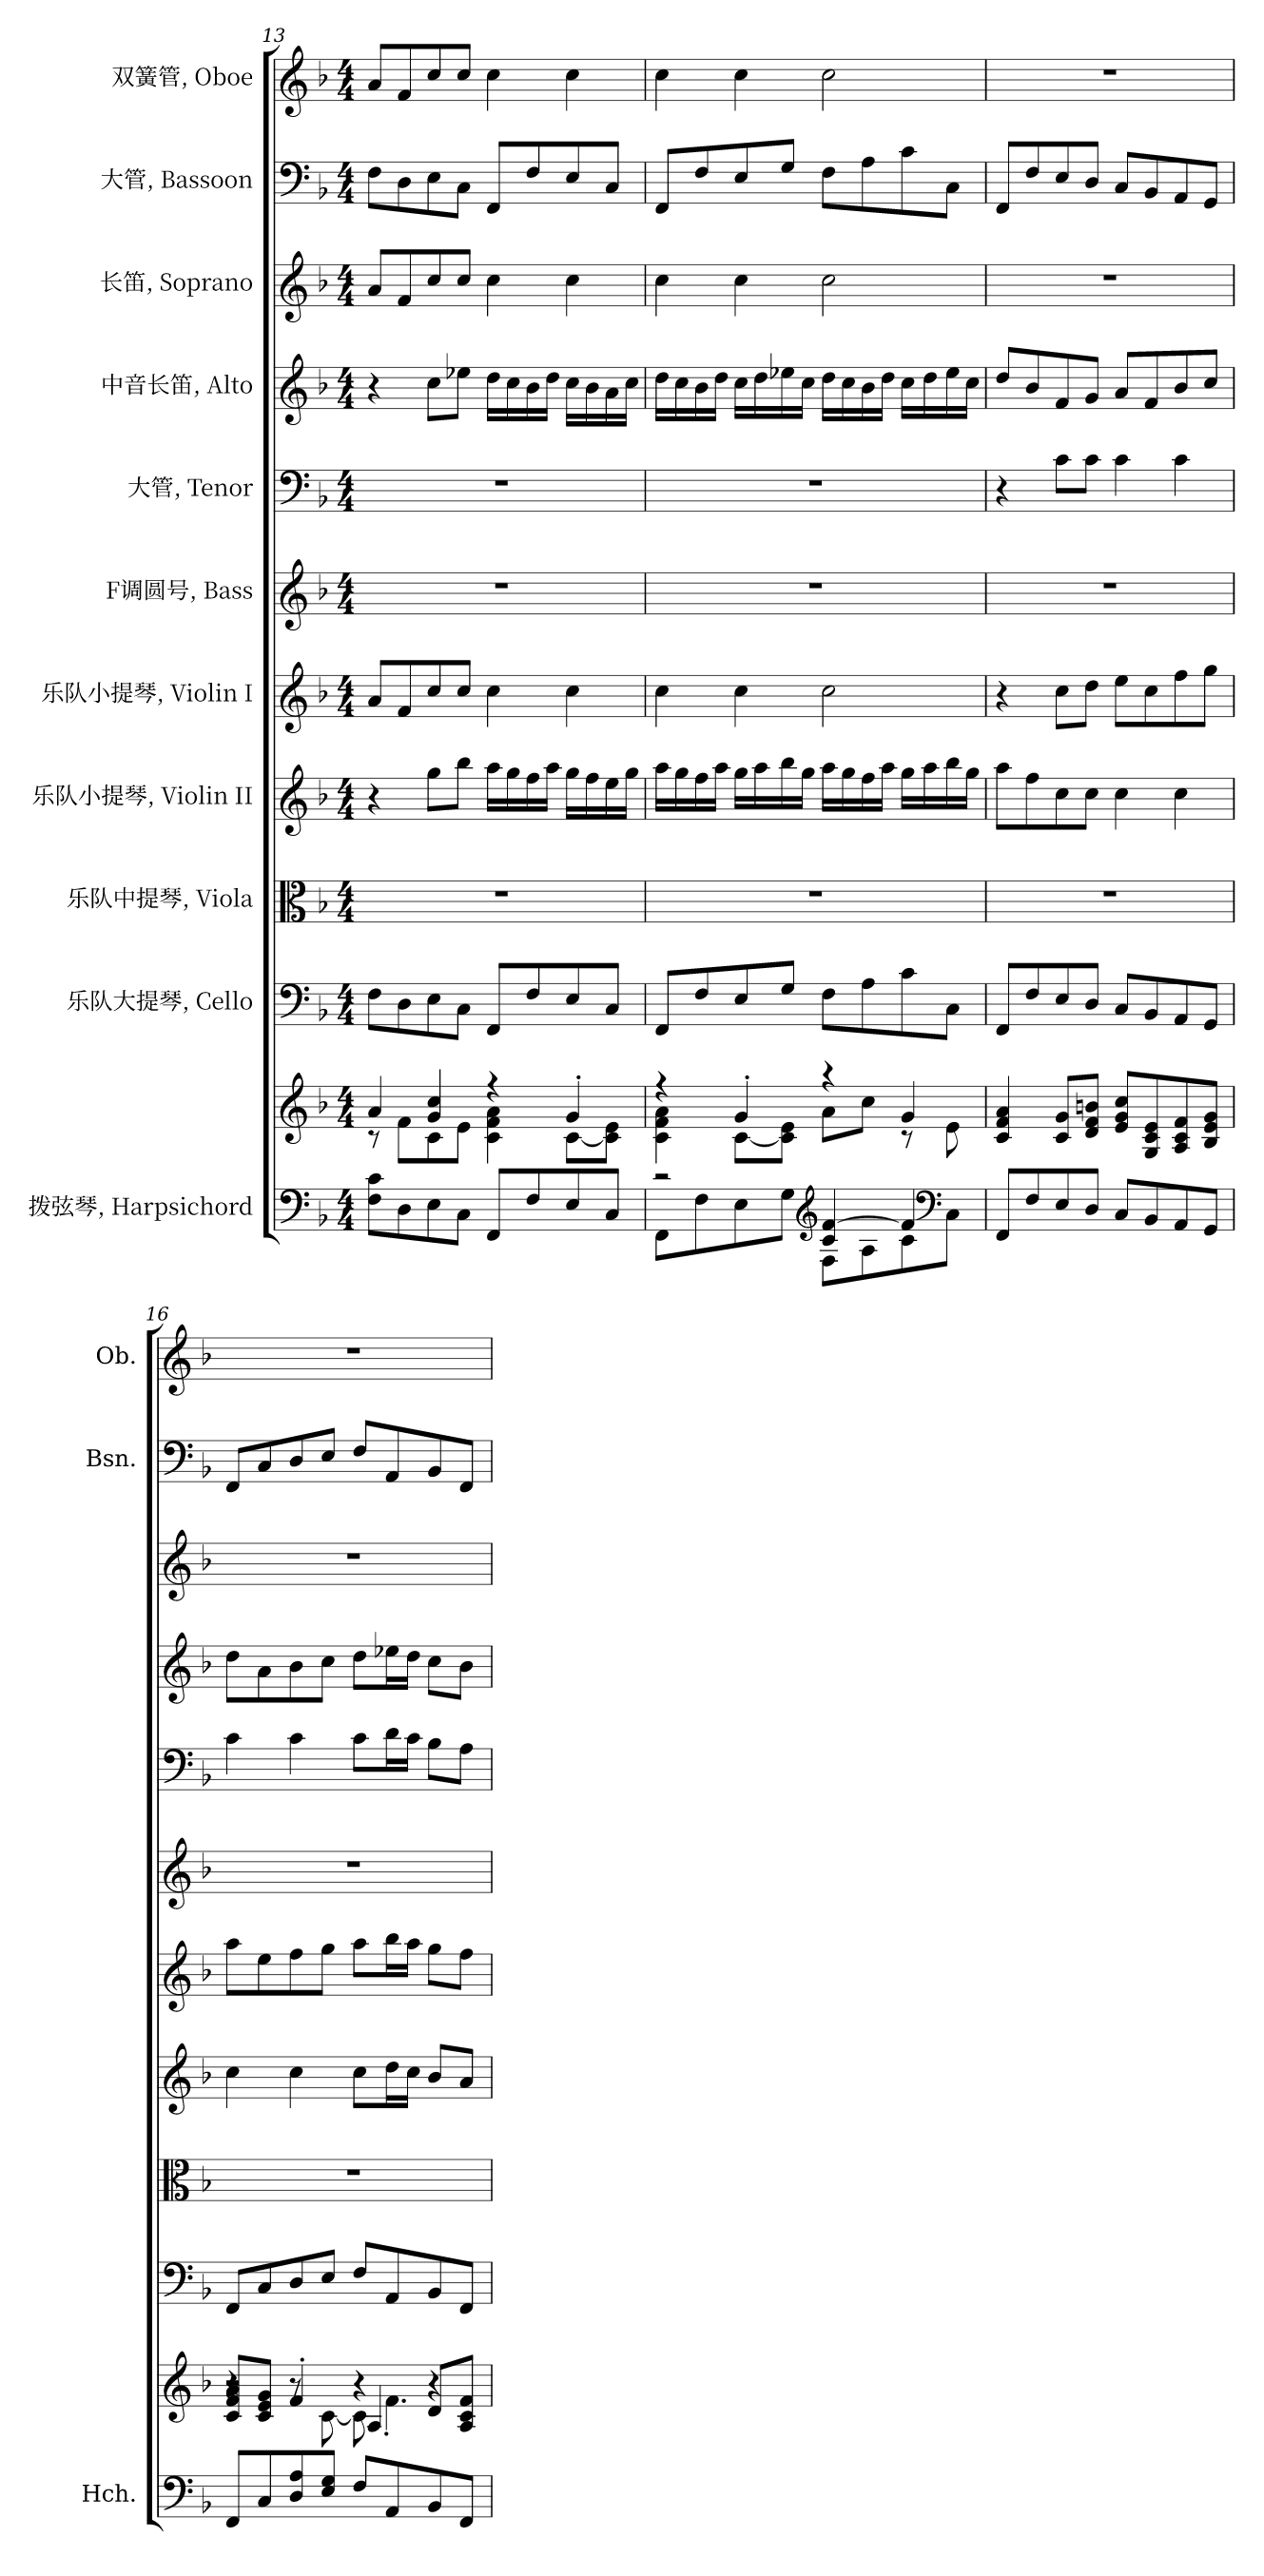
**kern	**kern	**kern	**kern	**kern	**kern	**kern	**kern	**kern	**kern	**kern	**kern
*part11	*part11	*part10	*part9	*part8	*part7	*part6	*part5	*part4	*part3	*part2	*part1
*staff12	*staff11	*staff10	*staff9	*staff8	*staff7	*staff6	*staff5	*staff4	*staff3	*staff2	*staff1
*I"拨弦琴, Harpsichord	*	*I"乐队大提琴, Cello	*I"乐队中提琴, Viola	*I"乐队小提琴, Violin II	*I"乐队小提琴, Violin I	*I"F调圆号, Bass	*I"大管, Tenor	*I"中音长笛, Alto	*I"长笛, Soprano	*I"大管, Bassoon	*I"双簧管, Oboe
*I'Hch.	*	*	*	*	*	*	*	*	*	*I'Bsn.	*I'Ob.
*clefF4	*clefG2	*clefF4	*clefC3	*clefG2	*clefG2	*clefG2	*clefF4	*clefG2	*clefG2	*clefF4	*clefG2
*	*	*	*	*	*	*ITrd4c7	*	*ITrd3c5	*	*	*
*k[b-]	*k[b-]	*k[b-]	*k[b-]	*k[b-]	*k[b-]	*k[b-e-]	*k[b-]	*k[]	*k[b-]	*k[b-]	*k[b-]
*M4/4	*M4/4	*M4/4	*M4/4	*M4/4	*M4/4	*M4/4	*M4/4	*M4/4	*M4/4	*M4/4	*M4/4
=13	=13	=13	=13	=13	=13	=13	=13	=13	=13	=13	=13
*	*^	*	*	*	*	*	*	*	*	*	*
8F\ 8c\L	4a/	8r	8F\L	1r	4r	8a/L	1r	1r	4r	8a/L	8F\L	8a/L
8D\	.	8f\L	8D\	.	.	8f/	.	.	.	8f/	8D\	8f/
8E\	4g/ 4cc/	8c\	8E\	.	8gg\L	8cc/	.	.	8g\L	8cc/	8E\	8cc/
8C\J	.	8e\J	8C\J	.	8bb-\J	8cc/J	.	.	8b-X\J	8cc/J	8C\J	8cc/J
8FF/L	4r	4c\ 4f\ 4a\	8FF/L	.	16aa\LL	4cc\	.	.	16a\LL	4cc\	8FF/L	4cc\
.	.	.	.	.	16gg\	.	.	.	16g\	.	.	.
8F/	.	.	8F/	.	16ff\	.	.	.	16f\	.	8F/	.
.	.	.	.	.	16aa\JJ	.	.	.	16a\JJ	.	.	.
8E/	4g'/	[8c\L	8E/	.	16gg\LL	4cc\	.	.	16g\LL	4cc\	8E/	4cc\
.	.	.	.	.	16ff\	.	.	.	16f\	.	.	.
8C/J	.	8c\] 8e\J	8C/J	.	16ee\	.	.	.	16e\	.	8C/J	.
.	.	.	.	.	16gg\JJ	.	.	.	16g\JJ	.	.	.
!!LO:PB:g=z
=14	=14	=14	=14	=14	=14	=14	=14	=14	=14	=14	=14	=14
*^	*	*	*	*	*	*	*	*	*	*	*	*
2r	8FF\L	4r	4c\ 4f\ 4a\	8FF/L	1r	16aa\LL	4cc\	1r	1r	16a\LL	4cc\	8FF/L	4cc\
.	.	.	.	.	.	16gg\	.	.	.	16g\	.	.	.
.	8F\	.	.	8F/	.	16ff\	.	.	.	16f\	.	8F/	.
.	.	.	.	.	.	16aa\JJ	.	.	.	16a\JJ	.	.	.
.	8E\	4g'/	[8c\L	8E/	.	16gg\LL	4cc\	.	.	16g\LL	4cc\	8E/	4cc\
.	.	.	.	.	.	16aa\	.	.	.	16a\	.	.	.
.	8G\J	.	8c\] 8e\J	8G/J	.	16bb-\	.	.	.	16b-X\	.	8G/J	.
.	.	.	.	.	.	16gg\JJ	.	.	.	16g\JJ	.	.	.
*clefG2	*	*	*	*	*	*	*	*	*	*	*	*	*
4c/ [4f/	8F\L	4r	8a\L	8F\L	.	16aa\LL	2cc\	.	.	16a\LL	2cc\	8F\L	2cc\
.	.	.	.	.	.	16gg\	.	.	.	16g\	.	.	.
.	8A\	.	8cc\J	8A\	.	16ff\	.	.	.	16f\	.	8A\	.
.	.	.	.	.	.	16aa\JJ	.	.	.	16a\JJ	.	.	.
4f/]	8c\	4g/	8r	8c\	.	16gg\LL	.	.	.	16g\LL	.	8c\	.
.	.	.	.	.	.	16aa\	.	.	.	16a\	.	.	.
*clefF4	*	*	*	*	*	*	*	*	*	*	*	*	*
.	8C\J	.	8e\	8C\J	.	16bb-\	.	.	.	16b-\	.	8C\J	.
.	.	.	.	.	.	16gg\JJ	.	.	.	16g\JJ	.	.	.
*v	*v	*	*	*	*	*	*	*	*	*	*	*	*
*	*v	*v	*	*	*	*	*	*	*	*	*	*
=15	=15	=15	=15	=15	=15	=15	=15	=15	=15	=15	=15
8FF/L	4c/ 4f/ 4a/	8FF/L	1r	8aa\L	4r	1r	4r	8a/L	1r	8FF/L	1r
8F/	.	8F/	.	8ff\	.	.	.	8f/	.	8F/	.
8E/	8c/ 8g/L	8E/	.	8cc\	8cc\L	.	8c\L	8c/	.	8E/	.
8D/J	8d/ 8f/ 8bn/J	8D/J	.	8cc\J	8dd\J	.	8c\J	8d/J	.	8D/J	.
8C/L	8e/ 8g/ 8cc/L	8C/L	.	4cc\	8ee\L	.	4c\	8e/L	.	8C/L	.
8BB-/	8G/ 8c/ 8e/	8BB-/	.	.	8cc\	.	.	8c/	.	8BB-/	.
8AA/	8A/ 8c/ 8f/	8AA/	.	4cc\	8ff\	.	4c\	8f/	.	8AA/	.
8GG/J	8B-/ 8e/ 8g/J	8GG/J	.	.	8gg\J	.	.	8g/J	.	8GG/J	.
=16	=16	=16	=16	=16	=16	=16	=16	=16	=16	=16	=16
*	*^	*	*	*	*	*	*	*	*	*	*
*	*	*^	*	*	*	*	*	*	*	*	*	*
8FF/L	8c/ 8f/ 8a/L	4r	2r	8FF/L	1r	4cc\	8aa\L	1r	4c\	8a\L	1r	8FF/L	1r
8C/	8c/ 8e/ 8g/J	.	.	8C/	.	.	8ee\	.	.	8e\	.	8C/	.
8D/ 8A/	4f'/	8r	.	8D/	.	4cc\	8ff\	.	4c\	8f\	.	8D/	.
8E/ 8G/J	.	[8c\	.	8E/J	.	.	8gg\J	.	.	8g\J	.	8E/J	.
8F/L	4r	8c\]	4A/	8F/L	.	8cc\L	8aa\L	.	8c\L	8a\L	.	8F/L	.
8AA/	.	4.f'\	.	8AA/	.	16dd\L	16bb-\L	.	16d\L	16b-X\L	.	8AA/	.
.	.	.	.	.	.	16cc\JJ	16aa\JJ	.	16c\JJ	16a\JJ	.	.	.
8BB-/	8d/L	.	4r	8BB-/	.	8b-/L	8gg\L	.	8B-\L	8g\L	.	8BB-/	.
8FF/J	8A/ 8c/ 8f/J	.	.	8FF/J	.	8a/J	8ff\J	.	8A\J	8f\J	.	8FF/J	.
*	*v	*v	*v	*	*	*	*	*	*	*	*	*	*
=	=	=	=	=	=	=	=	=	=	=	=
*-	*-	*-	*-	*-	*-	*-	*-	*-	*-	*-	*-
